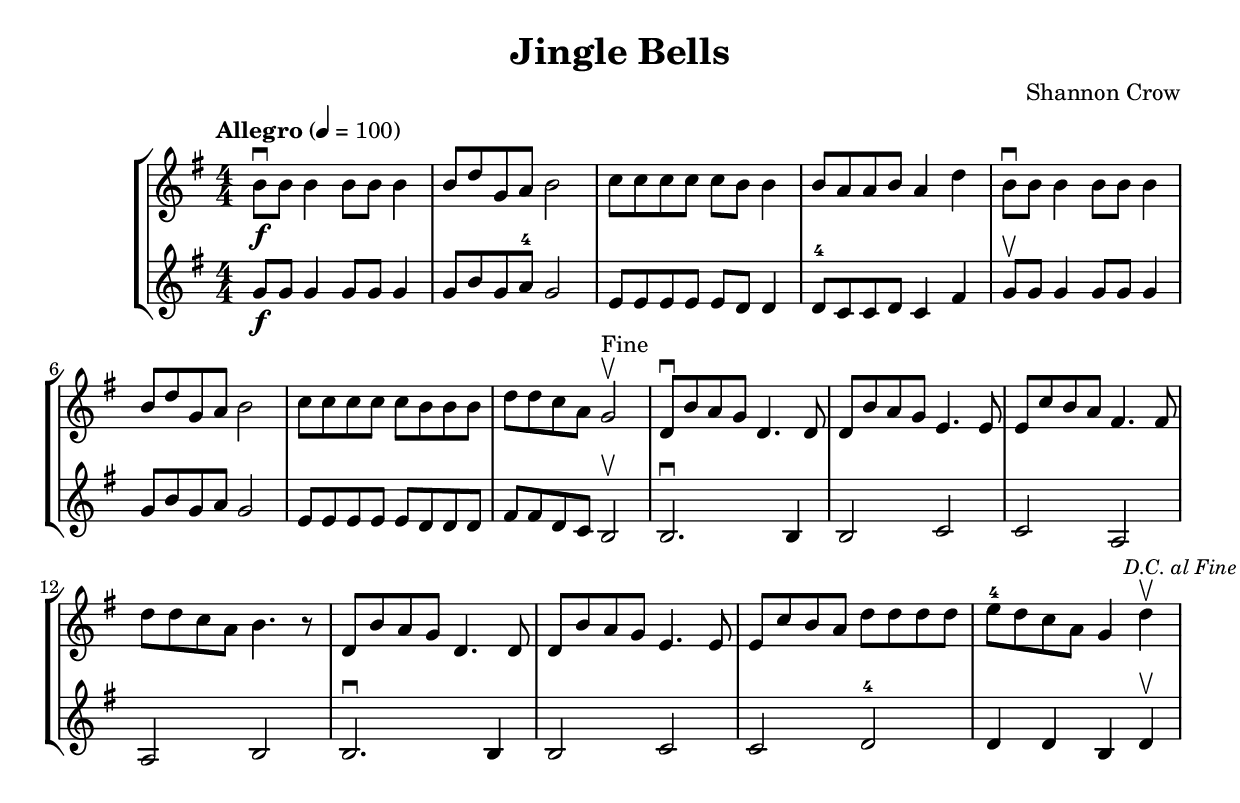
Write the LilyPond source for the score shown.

\version "2.18.2"

 segno = \mark \markup { \musicglyph #"scripts.segno" }
 segnot =     ^\markup { \musicglyph #"scripts.segno" }
 coda =  \mark \markup { \musicglyph #"scripts.coda" }
 codat =      ^\markup { \musicglyph #"scripts.coda" }

 dsh = \mark \markup { \small \italic "D.S."} % D.S. Helper
 dch = \mark \markup { \small \italic "D.C."} % D.C. Helper
 dsafh = \mark \markup { \small \italic "D.S. al Fine"} % D.S. Al Fine Helper
 dcafh = \mark \markup { \small \italic "D.C. al Fine"} % D.C. Al Fine Helper


\header { title = "Jingle Bells"
         arranger = "Shannon Crow"
        }
\layout {
  \context { \Score 
    \override SpacingSpanner.uniform-stretching = ##t
  }
}

\book {
  \score {
    \new StaffGroup <<
      \new Staff {
        \relative c'' {
          \time 4/4 \numericTimeSignature
          \clef treble
          \key g \major
          \tempo "Allegro" 4 = 100
          b8_\f\downbow b8 b4 b8 b8 b4 |
          b8 d8 g,8 a8 b2 |
          c8 c c c c b b4 |
          b8 a a b a4 d4 |
          b8\downbow b8 b4 b8 b8 b4 |
          b8 d g,8 a b2 |
          c8 c c c c b b b |
          d8 d c a g2\upbow^"Fine" |
          d8\downbow b' a g d4. d8 |
          d8 b' a g e4. e8 |
          e8 c' b a fis4. fis8 |
          d'8 d8 c a b4. r8 |
          d,8 b' a g d4. d8 |
          d8 b' a g e4. e8 |
          e8 c' b a d d d d |
          e8^4 d c a g4 d'4\upbow\dcafh |
        }
      }
      \new Staff {
        \relative c' {
          \time 4/4 \numericTimeSignature
          \key g \major
            g'8_\f g g4 g8 g g4 |
            g8 b g a^4 g2 |
            e8 e e e e d d4 |
            d8^4 c c d c4 fis |
            g8\upbow g g4 g8 g g4 |
            g8 b g a g2 |
            e8 e e e e d d d |
            fis fis d c b2\upbow |
            b2.\downbow b4 |
            b2 c2 |
            c2 a2 |
            a2 b2 |
            b2.\downbow b4 |
            b2 c2 |
            c2 d2^4 |
            d4 d b d\upbow
        }
      }
    >>
  }
}
